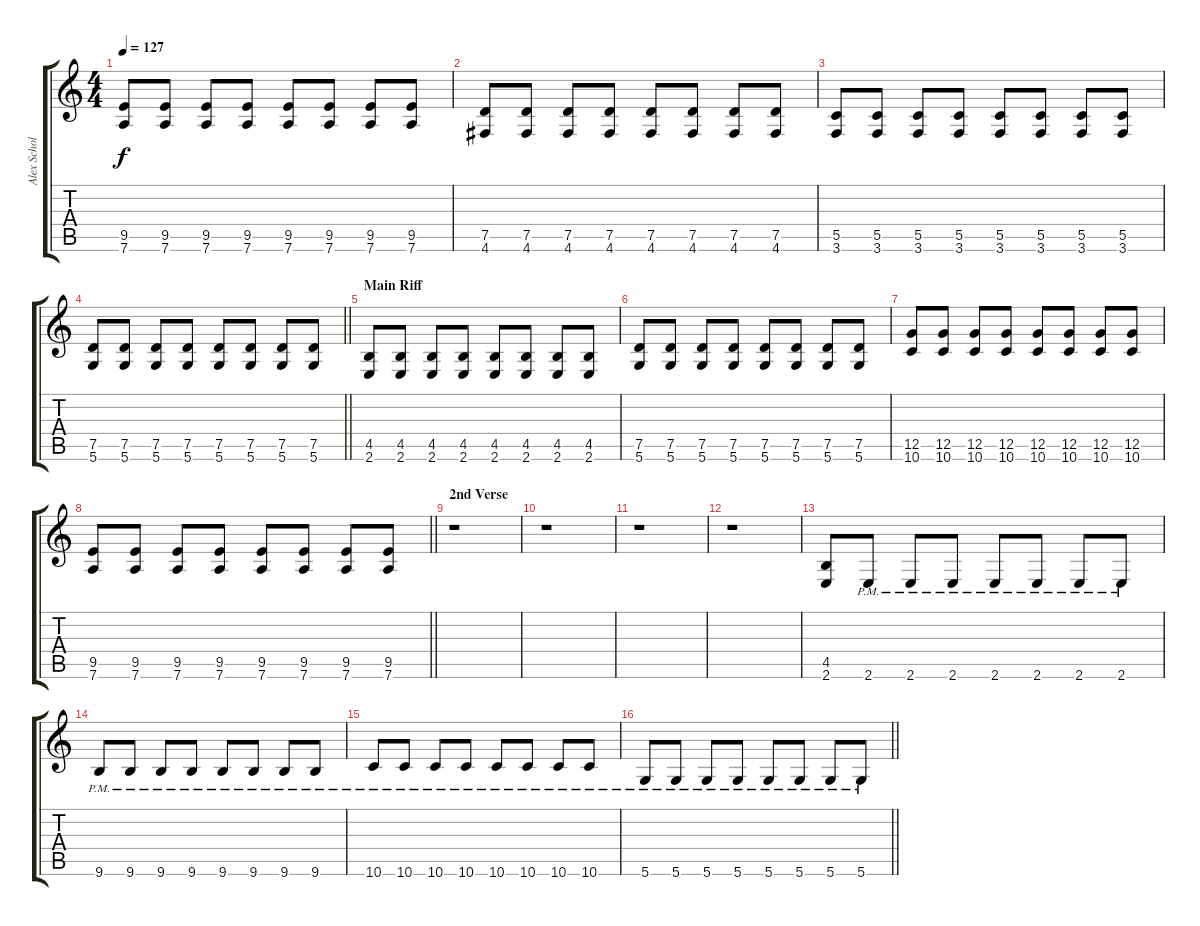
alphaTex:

\track ("Alex Scholpp " "Alex Schol") {instrument distortionguitar}
\staff {score tabs}
\tuning (D4 A3 F3 C3 G2 D2) {hide}
\ts (4 4)
\tempo 127
\clef g2
\ks c
(9.5 7.6).8{dy f} (9.5 7.6).8 (9.5 7.6).8 (9.5 7.6).8 (9.5 7.6).8 (9.5 7.6).8 (9.5 7.6).8 (9.5 7.6).8 |
(7.5 4.6).8 (7.5 4.6).8 (7.5 4.6).8 (7.5 4.6).8 (7.5 4.6).8 (7.5 4.6).8 (7.5 4.6).8 (7.5 4.6).8 |
(5.5 3.6).8 (5.5 3.6).8 (5.5 3.6).8 (5.5 3.6).8 (5.5 3.6).8 (5.5 3.6).8 (5.5 3.6).8 (5.5 3.6).8 |
\barLineRight lightlight
(7.5 5.6).8 (7.5 5.6).8 (7.5 5.6).8 (7.5 5.6).8 (7.5 5.6).8 (7.5 5.6).8 (7.5 5.6).8 (7.5 5.6).8 |
\section ("" "Main Riff")
(4.5 2.6).8 (4.5 2.6).8 (4.5 2.6).8 (4.5 2.6).8 (4.5 2.6).8 (4.5 2.6).8 (4.5 2.6).8 (4.5 2.6).8 |
(7.5 5.6).8 (7.5 5.6).8 (7.5 5.6).8 (7.5 5.6).8 (7.5 5.6).8 (7.5 5.6).8 (7.5 5.6).8 (7.5 5.6).8 |
(12.5 10.6).8 (12.5 10.6).8 (12.5 10.6).8 (12.5 10.6).8 (12.5 10.6).8 (12.5 10.6).8 (12.5 10.6).8 (12.5 10.6).8 |
\barLineRight lightlight
(9.5 7.6).8 (9.5 7.6).8 (9.5 7.6).8 (9.5 7.6).8 (9.5 7.6).8 (9.5 7.6).8 (9.5 7.6).8 (9.5 7.6).8 |
\section ("" "2nd Verse")
r.1 |
r.1 |
r.1 |
r.1 |
(4.5 2.6).8 2.6{pm}.8 2.6{pm}.8 2.6{pm}.8 2.6{pm}.8 2.6{pm}.8 2.6{pm}.8 2.6{pm}.8 |
9.6{pm}.8 9.6{pm}.8 9.6{pm}.8 9.6{pm}.8 9.6{pm}.8 9.6{pm}.8 9.6{pm}.8 9.6{pm}.8 |
10.6{pm}.8 10.6{pm}.8 10.6{pm}.8 10.6{pm}.8 10.6{pm}.8 10.6{pm}.8 10.6{pm}.8 10.6{pm}.8 |
\barLineRight lightlight
5.6{pm}.8 5.6{pm}.8 5.6{pm}.8 5.6{pm}.8 5.6{pm}.8 5.6{pm}.8 5.6{pm}.8 5.6{pm}.8
